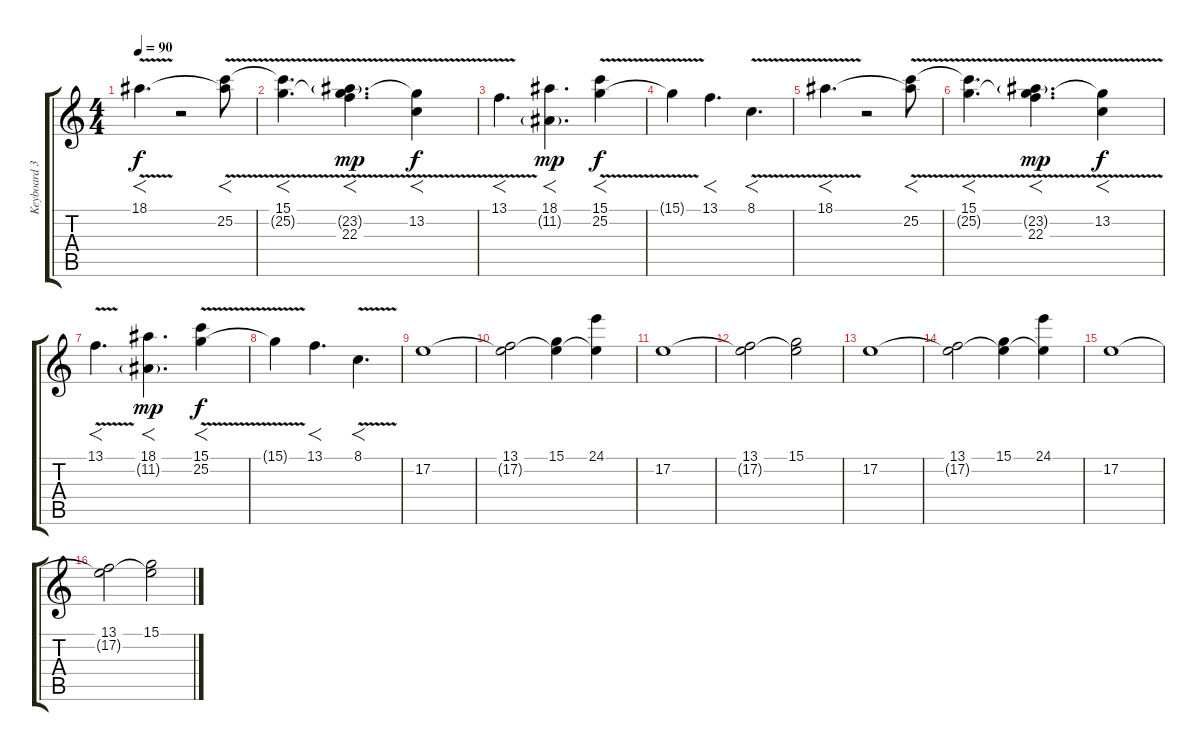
\track ("Keyboard 3" "Keyboard 3") {instrument pad7halo}
\staff {score tabs}
\tuning (E4 B3 G3 D3 A2 E2) {hide}
\ts (4 4)
\tempo 90
\clef g2
\ks c
18.1{v}.4{f d dy f volume 7} r.2 (18.1{v t} 25.2).8{f} |
(15.1 25.2{v t}).4{f d} (15.1{v t} 23.2{g} 22.3).4{f d dy mp} (15.1{t} 13.2).4{f dy f} |
13.1{v}.4{f d} (18.1 11.2{g}).4{f d dy mp} (15.1{v} 25.2).4{f dy f} |
15.1{t}.4 13.1.4{f d} 8.1{v}.4{f d} |
18.1{v}.4{f d} r.2 (18.1{v t} 25.2).8{f} |
(15.1 25.2{v t}).4{f d} (15.1{v t} 23.2{g} 22.3).4{f d dy mp} (15.1{t} 13.2).4{f dy f} |
13.1{v}.4{f d} (18.1 11.2{g}).4{f d dy mp} (15.1{v} 25.2).4{f dy f} |
15.1{t}.4 13.1.4{f d} 8.1{v}.4{f d} |
17.2.1{volume 11} |
(13.1 17.2{t}).2 (15.1 17.2{t}).4 (24.1 17.2{t}).4 |
17.2.1 |
(13.1 17.2{t}).2 (15.1 17.2{t}).2 |
17.2.1 |
(13.1 17.2{t}).2 (15.1 17.2{t}).4 (24.1 17.2{t}).4 |
17.2.1 |
(13.1 17.2{t}).2 (15.1 17.2{t}).2
